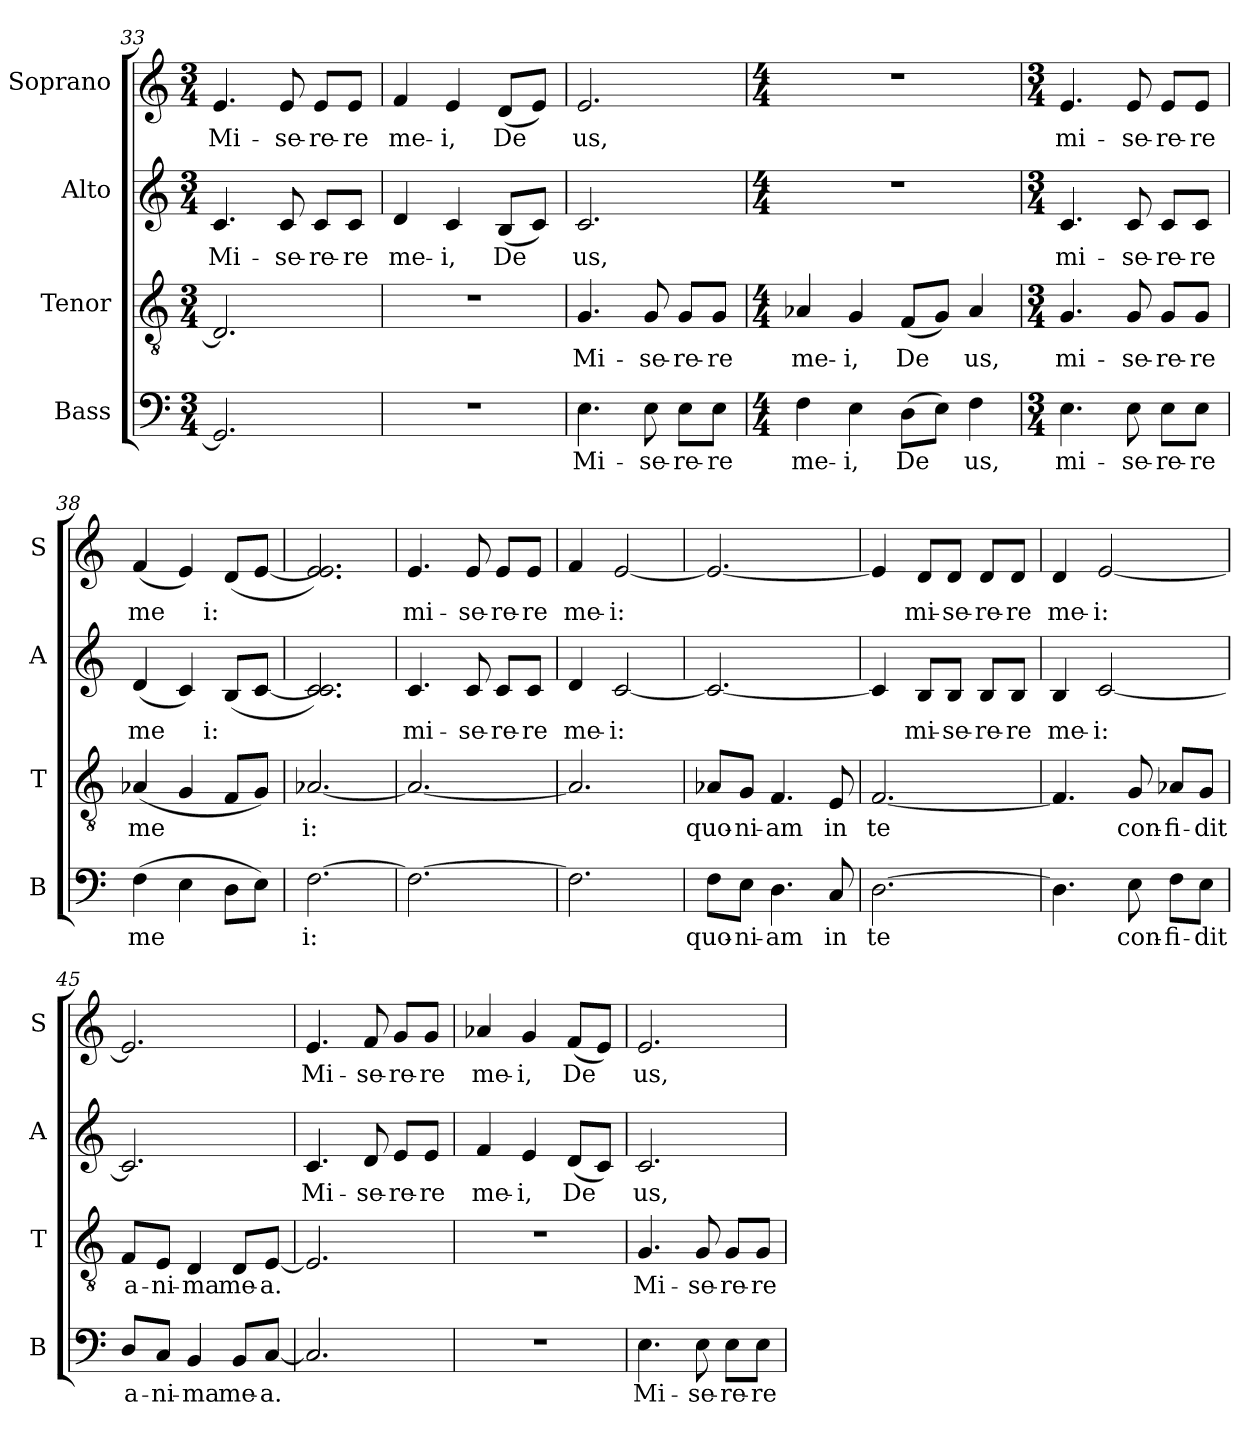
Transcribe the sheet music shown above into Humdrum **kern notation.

**kern	**text	**kern	**text	**kern	**text	**kern	**text
*part4	*part4	*part3	*part3	*part2	*part2	*part1	*part1
*staff4	*staff4	*staff3	*staff3	*staff2	*staff2	*staff1	*staff1
*I"Bass	*	*I"Tenor	*	*I"Alto	*	*I"Soprano	*
*I'B	*	*I'T	*	*I'A	*	*I'S	*
*clefF4	*	*clefGv2	*	*clefG2	*	*clefG2	*
*k[]	*	*k[]	*	*k[]	*	*k[]	*
*C:	*	*C:	*	*C:	*	*C:	*
*M3/4	*	*M3/4	*	*M3/4	*	*M3/4	*
=33	=33	=33	=33	=33	=33	=33	=33
!	!LO:LY:b:cj	!	!LO:LY:b:cj	!	!LO:LY:b:cj	!	!LO:LY:b:cj
2.GG/]	.	2.D/]	.	4.c/	Mi-	4.e/	Mi-
!	!	!	!	!	!LO:LY:b:cj	!	!LO:LY:b:cj
.	.	.	.	8c/	-se-	8e/	-se-
!	!	!	!	!	!LO:LY:b:cj	!	!LO:LY:b:cj
.	.	.	.	8c/L	-re-	8e/L	-re-
!	!	!	!	!	!LO:LY:b:cj	!	!LO:LY:b:cj
.	.	.	.	8c/J	-re	8e/J	-re
=34	=34	=34	=34	=34	=34	=34	=34
!	!	!	!	!	!LO:LY:b:cj	!	!LO:LY:b:cj
2.r	.	2.r	.	4d/	me-	4f/	me-
!	!	!	!	!	!LO:LY:b:cj	!	!LO:LY:b:cj
.	.	.	.	4c/	-i,	4e/	-i,
!	!	!	!	!	!LO:LY:b:cj	!	!LO:LY:b:cj
.	.	.	.	(<8B/L	De-	(<8d/L	De-
!	!	!	!	!	!LO:LY:b:cj	!	!LO:LY:b:cj
.	.	.	.	8c/J)	--	8e/J)	--
=35	=35	=35	=35	=35	=35	=35	=35
!	!LO:LY:b:cj	!	!LO:LY:b:cj	!	!LO:LY:b:cj	!	!LO:LY:b:cj
4.E\	Mi-	4.G/	Mi-	2.c/	-us,	2.e/	-us,
!	!LO:LY:b:cj	!	!LO:LY:b:cj	!	!	!	!
8E\	-se-	8G/	-se-	.	.	.	.
!	!LO:LY:b:cj	!	!LO:LY:b:cj	!	!	!	!
8E\L	-re-	8G/L	-re-	.	.	.	.
!	!LO:LY:b:cj	!	!LO:LY:b:cj	!	!	!	!
8E\J	-re	8G/J	-re	.	.	.	.
=36	=36	=36	=36	=36	=36	=36	=36
*M4/4	*	*M4/4	*	*M4/4	*	*M4/4	*
!	!LO:LY:b:cj	!	!LO:LY:b:cj	!	!	!	!
4F\	me-	4A-X/	me-	1r	.	1r	.
!	!LO:LY:b:cj	!	!LO:LY:b:cj	!	!	!	!
4E\	-i,	4G/	-i,	.	.	.	.
!	!LO:LY:b:cj	!	!LO:LY:b:cj	!	!	!	!
(>8D\L	De-	(<8F/L	De-	.	.	.	.
!	!LO:LY:b:cj	!	!LO:LY:b:cj	!	!	!	!
8E\J)	--	8G/J)	--	.	.	.	.
!	!LO:LY:b:cj	!	!LO:LY:b:cj	!	!	!	!
4F\	-us,	4A-/	-us,	.	.	.	.
!!LO:PB:g=z
=37	=37	=37	=37	=37	=37	=37	=37
*M3/4	*	*M3/4	*	*M3/4	*	*M3/4	*
!	!LO:LY:b:cj	!	!LO:LY:b:cj	!	!LO:LY:b:cj	!	!LO:LY:b:cj
4.E\	mi-	4.G/	mi-	4.c/	mi-	4.e/	mi-
!	!LO:LY:b:cj	!	!LO:LY:b:cj	!	!LO:LY:b:cj	!	!LO:LY:b:cj
8E\	-se-	8G/	-se-	8c/	-se-	8e/	-se-
!	!LO:LY:b:cj	!	!LO:LY:b:cj	!	!LO:LY:b:cj	!	!LO:LY:b:cj
8E\L	-re-	8G/L	-re-	8c/L	-re-	8e/L	-re-
!	!LO:LY:b:cj	!	!LO:LY:b:cj	!	!LO:LY:b:cj	!	!LO:LY:b:cj
8E\J	-re	8G/J	-re	8c/J	-re	8e/J	-re
=38	=38	=38	=38	=38	=38	=38	=38
!	!LO:LY:b:cj	!	!LO:LY:b:cj	!	!LO:LY:b:cj	!	!LO:LY:b:cj
(>4F\	me-	(<4A-X/	me-	(<4d/	me-	(<4f/	me-
!	!LO:LY:b:cj	!	!LO:LY:b:cj	!	!LO:LY:b:cj	!	!LO:LY:b:cj
4E\	--	4G/	--	4c/)	--	4e/)	--
!	!LO:LY:b:cj	!	!LO:LY:b:cj	!	!LO:LY:b:cj	!	!LO:LY:b:cj
8D\L	--	8F/L	--	(<8B/L	-i:	(<8d/L	-i:
!	!LO:LY:b:cj	!	!LO:LY:b:cj	!	!LO:LY:b:cj	!	!LO:LY:b:cj
8E\J)	--	8G/J)	--	[<8c/J	.	[<8e/J	.
=39	=39	=39	=39	=39	=39	=39	=39
!	!LO:LY:b:cj	!	!LO:LY:b:cj	!	!LO:LY:b:cj	!	!LO:LY:b:cj
[>2.F\	-i:	[<2.A-X/	-i:	2.c/ 2.c/])	.	2.e/ 2.e/])	.
=40	=40	=40	=40	=40	=40	=40	=40
!	!LO:LY:b:cj	!	!LO:LY:b:cj	!	!LO:LY:b:cj	!	!LO:LY:b:cj
2.F\_>	.	2.A-/_<	.	4.c/	mi-	4.e/	mi-
!	!	!	!	!	!LO:LY:b:cj	!	!LO:LY:b:cj
.	.	.	.	8c/	-se-	8e/	-se-
!	!	!	!	!	!LO:LY:b:cj	!	!LO:LY:b:cj
.	.	.	.	8c/L	-re-	8e/L	-re-
!	!	!	!	!	!LO:LY:b:cj	!	!LO:LY:b:cj
.	.	.	.	8c/J	-re	8e/J	-re
=41	=41	=41	=41	=41	=41	=41	=41
!	!LO:LY:b:cj	!	!LO:LY:b:cj	!	!LO:LY:b:cj	!	!LO:LY:b:cj
2.F\]	.	2.A-/]	.	4d/	me-	4f/	me-
!	!	!	!	!	!LO:LY:b:cj	!	!LO:LY:b:cj
.	.	.	.	[<2c/	-i:	[<2e/	-i:
=42	=42	=42	=42	=42	=42	=42	=42
!	!LO:LY:b:cj	!	!LO:LY:b:cj	!	!LO:LY:b:cj	!	!LO:LY:b:cj
8F\L	quo-	8A-X/L	quo-	2.c/_<	.	2.e/_<	.
!	!LO:LY:b:cj	!	!LO:LY:b:cj	!	!	!	!
8E\J	-ni-	8G/J	-ni-	.	.	.	.
!	!LO:LY:b:cj	!	!LO:LY:b:cj	!	!	!	!
4.D\	-am	4.F/	-am	.	.	.	.
!	!LO:LY:b:cj	!	!LO:LY:b:cj	!	!	!	!
8C/	in	8E/	in	.	.	.	.
=43	=43	=43	=43	=43	=43	=43	=43
!	!LO:LY:b:cj	!	!LO:LY:b:cj	!	!LO:LY:b:cj	!	!LO:LY:b:cj
[>2.D\	te	[>2.F/	te	4c/]	.	4e/]	.
!	!	!	!	!	!LO:LY:b:cj	!	!LO:LY:b:cj
.	.	.	.	8B/L	mi-	8d/L	mi-
!	!	!	!	!	!LO:LY:b:cj	!	!LO:LY:b:cj
.	.	.	.	8B/J	-se-	8d/J	-se-
!	!	!	!	!	!LO:LY:b:cj	!	!LO:LY:b:cj
.	.	.	.	8B/L	-re-	8d/L	-re-
!	!	!	!	!	!LO:LY:b:cj	!	!LO:LY:b:cj
.	.	.	.	8B/J	-re	8d/J	-re
!!LO:PB:g=z
=44	=44	=44	=44	=44	=44	=44	=44
!	!LO:LY:b:cj	!	!LO:LY:b:cj	!	!LO:LY:b:cj	!	!LO:LY:b:cj
4.D\]	.	4.F/]	.	4B/	me-	4d/	me-
!	!	!	!	!	!LO:LY:b:cj	!	!LO:LY:b:cj
.	.	.	.	[<2c/	-i:	[<2e/	-i:
!	!LO:LY:b:cj	!	!LO:LY:b:cj	!	!	!	!
8E\	con-	8G/	con-	.	.	.	.
!	!LO:LY:b:cj	!	!LO:LY:b:cj	!	!	!	!
8F\L	-fi-	8A-X/L	-fi-	.	.	.	.
!	!LO:LY:b:cj	!	!LO:LY:b:cj	!	!	!	!
8E\J	-dit	8G/J	-dit	.	.	.	.
=45	=45	=45	=45	=45	=45	=45	=45
!	!LO:LY:b:cj	!	!LO:LY:b:cj	!	!LO:LY:b:cj	!	!LO:LY:b:cj
8D/L	a-	8F/L	a-	2.c/]	.	2.e/]	.
!	!LO:LY:b:cj	!	!LO:LY:b:cj	!	!	!	!
8C/J	-ni-	8E/J	-ni-	.	.	.	.
!	!LO:LY:b:cj	!	!LO:LY:b:cj	!	!	!	!
4BB/	-ma	4D/	-ma	.	.	.	.
!	!LO:LY:b:cj	!	!LO:LY:b:cj	!	!	!	!
8BB/L	me-	8D/L	me-	.	.	.	.
!	!LO:LY:b:cj	!	!LO:LY:b:cj	!	!	!	!
[<8C/J	-a.	[<8E/J	-a.	.	.	.	.
=46	=46	=46	=46	=46	=46	=46	=46
!	!LO:LY:b:cj	!	!LO:LY:b:cj	!	!LO:LY:b:cj	!	!LO:LY:b:cj
2.C/]	.	2.E/]	.	4.c/	Mi-	4.e/	Mi-
!	!	!	!	!	!LO:LY:b:cj	!	!LO:LY:b:cj
.	.	.	.	8d/	-se-	8f/	-se-
!	!	!	!	!	!LO:LY:b:cj	!	!LO:LY:b:cj
.	.	.	.	8e/L	-re-	8g/L	-re-
!	!	!	!	!	!LO:LY:b:cj	!	!LO:LY:b:cj
.	.	.	.	8e/J	-re	8g/J	-re
=47	=47	=47	=47	=47	=47	=47	=47
!	!	!	!	!	!LO:LY:b:cj	!	!LO:LY:b:cj
2.r	.	2.r	.	4f/	me-	4a-X/	me-
!	!	!	!	!	!LO:LY:b:cj	!	!LO:LY:b:cj
.	.	.	.	4e/	-i,	4g/	-i,
!	!	!	!	!	!LO:LY:b:cj	!	!LO:LY:b:cj
.	.	.	.	(<8d/L	De-	(<8f/L	De-
!	!	!	!	!	!LO:LY:b:cj	!	!LO:LY:b:cj
.	.	.	.	8c/J)	--	8e/J)	--
=48	=48	=48	=48	=48	=48	=48	=48
!	!LO:LY:b:cj	!	!LO:LY:b:cj	!	!LO:LY:b:cj	!	!LO:LY:b:cj
4.E\	Mi-	4.G/	Mi-	2.c/	-us,	2.e/	-us,
!	!LO:LY:b:cj	!	!LO:LY:b:cj	!	!	!	!
8E\	-se-	8G/	-se-	.	.	.	.
!	!LO:LY:b:cj	!	!LO:LY:b:cj	!	!	!	!
8E\L	-re-	8G/L	-re-	.	.	.	.
!	!LO:LY:b:cj	!	!LO:LY:b:cj	!	!	!	!
8E\J	-re	8G/J	-re	.	.	.	.
=	=	=	=	=	=	=	=
*-	*-	*-	*-	*-	*-	*-	*-
